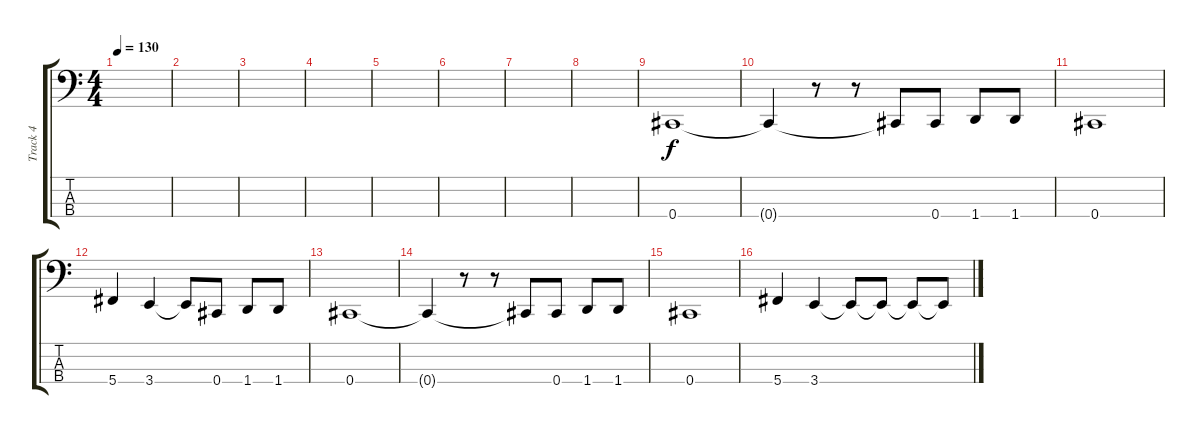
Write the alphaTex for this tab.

\track ("Track 4" "Track 4") {instrument electricbasspick}
\staff {score tabs}
\tuning (Gb2 Db2 Ab1 Db1) {hide}
\ts (4 4)
\tempo 130
\clef f4
\ks c
|
|
|
|
|
|
|
|
0.4.1 |
0.4{t}.4 r.8 r.8 0.4{t}.8 0.4.8 1.4.8 1.4.8 |
0.4.1 |
5.4.4 3.4.4 3.4{t}.8 0.4.8 1.4.8 1.4.8 |
0.4.1 |
0.4{t}.4 r.8 r.8 0.4{t}.8 0.4.8 1.4.8 1.4.8 |
0.4.1 |
5.4.4 3.4.4 3.4{t}.8 3.4{t}.8 3.4{t}.8 3.4{t}.8
